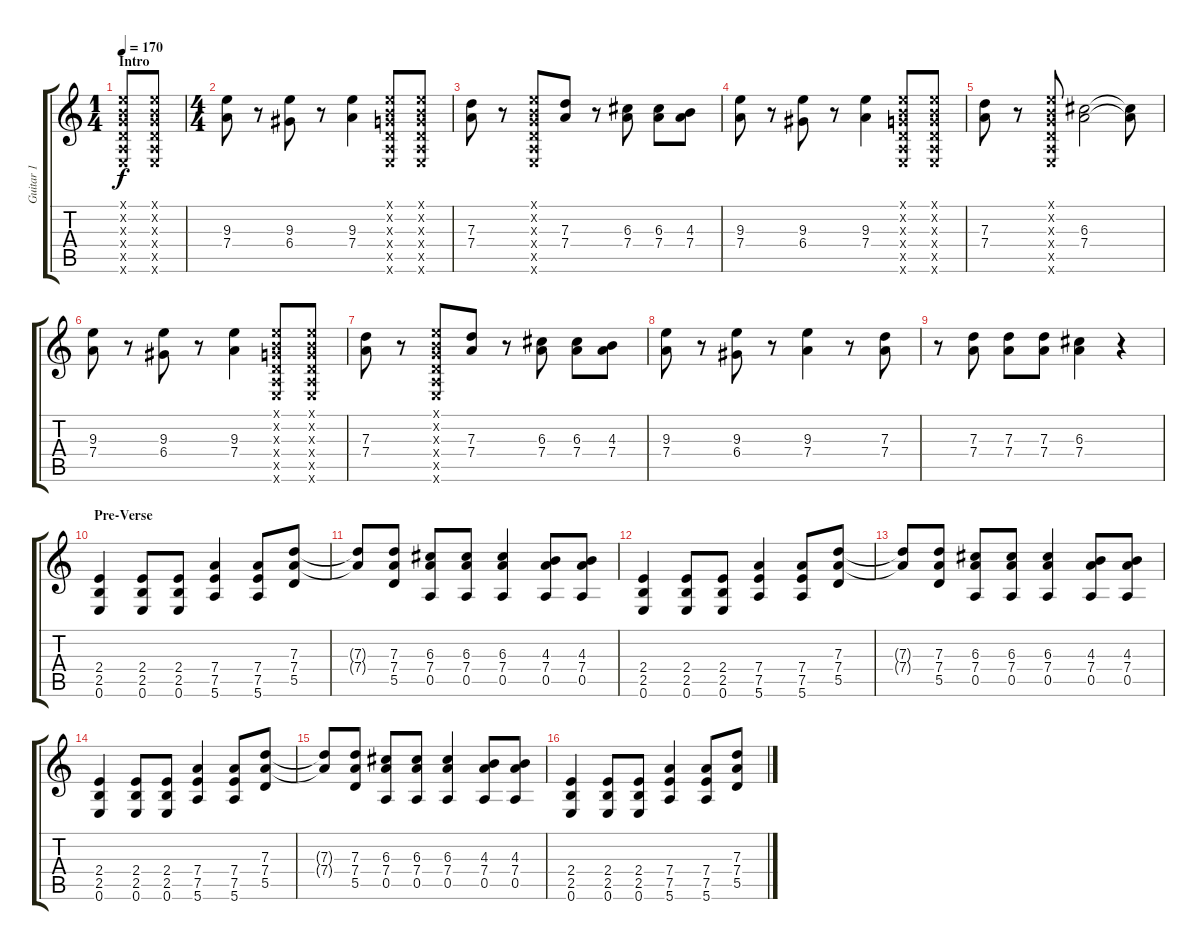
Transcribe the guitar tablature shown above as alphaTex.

\track ("Guitar 1" "Guitar 1") {instrument distortionguitar}
\staff {score tabs}
\tuning (E4 B3 G3 D3 A2 E2) {hide}
\ts (1 4)
\section ("" "Intro")
\tempo 170
\clef g2
\ks c
(0.1{x} 0.2{x} 0.3{x} 0.4{x} 0.5{x} 0.6{x}).8{dy f instrument distortionguitar} (0.1{x} 0.2{x} 0.3{x} 0.4{x} 0.5{x} 0.6{x}).8 |
\ts (4 4)
(9.3 7.4).8 r.8 (9.3 6.4).8 r.8 (9.3 7.4).4 (0.1{x} 0.2{x} 0.3{x} 0.4{x} 0.5{x} 0.6{x}).8 (0.1{x} 0.2{x} 0.3{x} 0.4{x} 0.5{x} 0.6{x}).8 |
(7.3 7.4).8 r.8 (0.1{x} 0.2{x} 0.3{x} 0.4{x} 0.5{x} 0.6{x}).8 (7.3 7.4).8 r.8 (6.3 7.4).8 (6.3 7.4).8 (4.3 7.4).8 |
(9.3 7.4).8 r.8 (9.3 6.4).8 r.8 (9.3 7.4).4 (0.1{x} 0.2{x} 0.3{x} 0.4{x} 0.5{x} 0.6{x}).8 (0.1{x} 0.2{x} 0.3{x} 0.4{x} 0.5{x} 0.6{x}).8 |
(7.3 7.4).8 r.8 (0.1{x} 0.2{x} 0.3{x} 0.4{x} 0.5{x} 0.6{x}).8 (6.3 7.4).2 (6.3{t} 7.4{t}).8 |
(9.3 7.4).8 r.8 (9.3 6.4).8 r.8 (9.3 7.4).4 (0.1{x} 0.2{x} 0.3{x} 0.4{x} 0.5{x} 0.6{x}).8 (0.1{x} 0.2{x} 0.3{x} 0.4{x} 0.5{x} 0.6{x}).8 |
(7.3 7.4).8 r.8 (0.1{x} 0.2{x} 0.3{x} 0.4{x} 0.5{x} 0.6{x}).8 (7.3 7.4).8 r.8 (6.3 7.4).8 (6.3 7.4).8 (4.3 7.4).8 |
(9.3 7.4).8 r.8 (9.3 6.4).8 r.8 (9.3 7.4).4 r.8 (7.3 7.4).8 |
r.8 (7.3 7.4).8 (7.3 7.4).8 (7.3 7.4).8 (6.3 7.4).4 r.4 |
\section ("" "Pre-Verse")
(2.4 2.5 0.6).4 (2.4 2.5 0.6).8 (2.4 2.5 0.6).8 (7.4 7.5 5.6).4 (7.4 7.5 5.6).8 (7.3 7.4 5.5).8 |
(7.3{t} 7.4{t}).8 (7.3 7.4 5.5).8 (6.3 7.4 0.5).8 (6.3 7.4 0.5).8 (6.3 7.4 0.5).4 (4.3 7.4 0.5).8 (4.3 7.4 0.5).8 |
(2.4 2.5 0.6).4 (2.4 2.5 0.6).8 (2.4 2.5 0.6).8 (7.4 7.5 5.6).4 (7.4 7.5 5.6).8 (7.3 7.4 5.5).8 |
(7.3{t} 7.4{t}).8 (7.3 7.4 5.5).8 (6.3 7.4 0.5).8 (6.3 7.4 0.5).8 (6.3 7.4 0.5).4 (4.3 7.4 0.5).8 (4.3 7.4 0.5).8 |
(2.4 2.5 0.6).4 (2.4 2.5 0.6).8 (2.4 2.5 0.6).8 (7.4 7.5 5.6).4 (7.4 7.5 5.6).8 (7.3 7.4 5.5).8 |
(7.3{t} 7.4{t}).8 (7.3 7.4 5.5).8 (6.3 7.4 0.5).8 (6.3 7.4 0.5).8 (6.3 7.4 0.5).4 (4.3 7.4 0.5).8 (4.3 7.4 0.5).8 |
(2.4 2.5 0.6).4 (2.4 2.5 0.6).8 (2.4 2.5 0.6).8 (7.4 7.5 5.6).4 (7.4 7.5 5.6).8 (7.3 7.4 5.5).8
